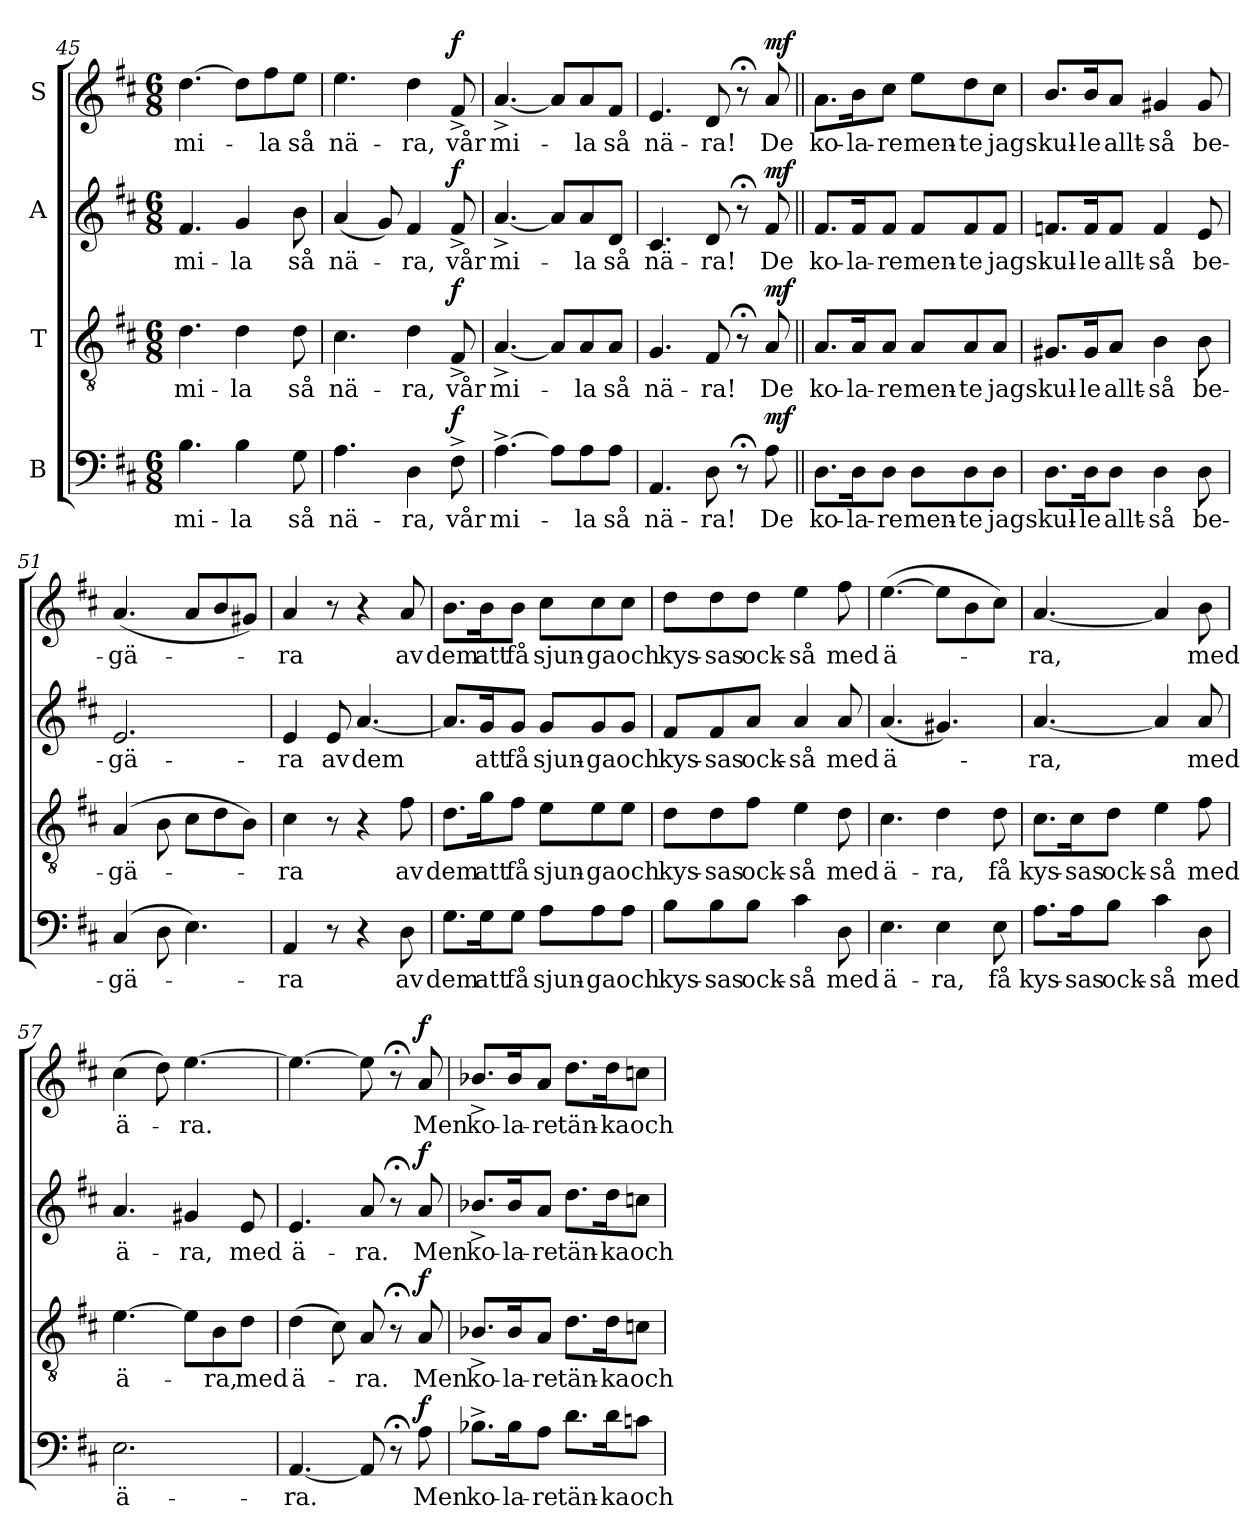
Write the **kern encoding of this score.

**kern	**text	**dynam	**kern	**text	**dynam	**kern	**text	**dynam	**kern	**text	**dynam
*part4	*part4	*part4	*part3	*part3	*part3	*part2	*part2	*part2	*part1	*part1	*part1
*staff4	*staff4	*staff4	*staff3	*staff3	*staff3	*staff2	*staff2	*staff2	*staff1	*staff1	*staff1
*I"B	*	*	*I"T	*	*	*I"A	*	*	*I"S	*	*
*clefF4	*	*	*clefGv2	*	*	*clefG2	*	*	*clefG2	*	*
*k[f#c#]	*	*	*k[f#c#]	*	*	*k[f#c#]	*	*	*k[f#c#]	*	*
*D:	*	*	*D:	*	*	*D:	*	*	*D:	*	*
*M6/8	*	*	*M6/8	*	*	*M6/8	*	*	*M6/8	*	*
=45	=45	=45	=45	=45	=45	=45	=45	=45	=45	=45	=45
!	!LO:LY:b	!	!	!LO:LY:b	!	!	!LO:LY:b	!	!	!LO:LY:b	!
4.B\	mi-	.	4.d\	mi-	.	4.f#/	mi-	.	[4.dd\	mi-	.
!	!LO:LY:b	!	!	!LO:LY:b	!	!	!LO:LY:b	!	!	!	!
4B\	-la	.	4d\	-la	.	4g/	-la	.	8dd\L]	.	.
!	!	!	!	!	!	!	!	!	!	!LO:LY:b	!
.	.	.	.	.	.	.	.	.	8ff#\	-la	.
!	!LO:LY:b	!	!	!LO:LY:b	!	!	!LO:LY:b	!	!	!LO:LY:b	!
8G\	så	.	8d\	så	.	8b\	så	.	8ee\J	så	.
!!LO:LB:g=z
=46	=46	=46	=46	=46	=46	=46	=46	=46	=46	=46	=46
!	!LO:LY:b	!	!	!LO:LY:b	!	!	!LO:LY:b	!	!	!LO:LY:b	!
4.A\	nä-	.	4.c#\	nä-	.	(<4a/	nä-	.	4.ee\	nä-	.
.	.	.	.	.	.	8g/)	.	.	.	.	.
!	!LO:LY:b	!	!	!LO:LY:b	!	!	!LO:LY:b	!	!	!LO:LY:b	!
4D\	-ra,	.	4d\	-ra,	.	4f#/	-ra,	.	4dd\	-ra,	.
!	!LO:LY:b	!LO:DY:a	!	!LO:LY:b	!LO:DY:a	!	!LO:LY:b	!LO:DY:a	!	!LO:LY:b	!LO:DY:a
8F#^>\	vår	f	8F#^</	vår	f	8f#^</	vår	f	8f#^</	vår	f
=47	=47	=47	=47	=47	=47	=47	=47	=47	=47	=47	=47
!	!LO:LY:b	!	!	!LO:LY:b	!	!	!LO:LY:b	!	!	!LO:LY:b	!
[4.A^>\	mi-	.	[4.A^</	mi-	.	[4.a^</	mi-	.	[4.a^</	mi-	.
8A\L]	.	.	8A/L]	.	.	8a/L]	.	.	8a/L]	.	.
!	!LO:LY:b	!	!	!LO:LY:b	!	!	!LO:LY:b	!	!	!LO:LY:b	!
8A\	-la	.	8A/	-la	.	8a/	-la	.	8a/	-la	.
!	!LO:LY:b	!	!	!LO:LY:b	!	!	!LO:LY:b	!	!	!LO:LY:b	!
8A\J	så	.	8A/J	så	.	8d/J	så	.	8f#/J	så	.
=48	=48	=48	=48	=48	=48	=48	=48	=48	=48	=48	=48
!	!LO:LY:b	!	!	!LO:LY:b	!	!	!LO:LY:b	!	!	!LO:LY:b	!
4.AA/	nä-	.	4.G/	nä-	.	4.c#/	nä-	.	4.e/	nä-	.
!	!LO:LY:b	!	!	!LO:LY:b	!	!	!LO:LY:b	!	!	!LO:LY:b	!
8D\	-ra!	.	8F#/	-ra!	.	8d/	-ra!	.	8d/	-ra!	.
8r;<	.	.	8r;<	.	.	8r;<	.	.	8r;<	.	.
!	!LO:LY:b	!LO:DY:a	!	!LO:LY:b	!LO:DY:a	!	!LO:LY:b	!LO:DY:a	!	!LO:LY:b	!LO:DY:a
8A\	De	mf	8A/	De	mf	8f#/	De	mf	8a/	De	mf
=49||	=49||	=49||	=49||	=49||	=49||	=49||	=49||	=49||	=49||	=49||	=49||
!	!LO:LY:b	!	!	!LO:LY:b	!	!	!LO:LY:b	!	!	!LO:LY:b	!
8.D\L	ko-	.	8.A/L	ko-	.	8.f#/L	ko-	.	8.a\L	ko-	.
!	!LO:LY:b	!	!	!LO:LY:b	!	!	!LO:LY:b	!	!	!LO:LY:b	!
16D\k	-la-	.	16A/k	-la-	.	16f#/k	-la-	.	16b\k	-la-	.
!	!LO:LY:b	!	!	!LO:LY:b	!	!	!LO:LY:b	!	!	!LO:LY:b	!
8D\J	-re	.	8A/J	-re	.	8f#/J	-re	.	8cc#\J	-re	.
!	!LO:LY:b	!	!	!LO:LY:b	!	!	!LO:LY:b	!	!	!LO:LY:b	!
8D\L	men-	.	8A/L	men-	.	8f#/L	men-	.	8ee\L	men-	.
!	!LO:LY:b	!	!	!LO:LY:b	!	!	!LO:LY:b	!	!	!LO:LY:b	!
8D\	-te	.	8A/	-te	.	8f#/	-te	.	8dd\	-te	.
!	!LO:LY:b	!	!	!LO:LY:b	!	!	!LO:LY:b	!	!	!LO:LY:b	!
8D\J	jag	.	8A/J	jag	.	8f#/J	jag	.	8cc#\J	jag	.
=50	=50	=50	=50	=50	=50	=50	=50	=50	=50	=50	=50
!	!LO:LY:b	!	!	!LO:LY:b	!	!	!LO:LY:b	!	!	!LO:LY:b	!
8.D\L	skul-	.	8.G#X/L	skul-	.	8.fn/L	skul-	.	8.b/L	skul-	.
!	!LO:LY:b	!	!	!LO:LY:b	!	!	!LO:LY:b	!	!	!LO:LY:b	!
16D\k	-le	.	16G#/k	-le	.	16f/k	-le	.	16b/k	-le	.
!	!LO:LY:b	!	!	!LO:LY:b	!	!	!LO:LY:b	!	!	!LO:LY:b	!
8D\J	allt-	.	8A/J	allt-	.	8f/J	allt-	.	8a/J	allt-	.
!	!LO:LY:b	!	!	!LO:LY:b	!	!	!LO:LY:b	!	!	!LO:LY:b	!
4D\	-så	.	4B\	-så	.	4f/	-så	.	4g#X/	-så	.
!	!LO:LY:b	!	!	!LO:LY:b	!	!	!LO:LY:b	!	!	!LO:LY:b	!
8D\	be-	.	8B\	be-	.	8e/	be-	.	8g#/	be-	.
=51	=51	=51	=51	=51	=51	=51	=51	=51	=51	=51	=51
!	!LO:LY:b	!	!	!LO:LY:b	!	!	!LO:LY:b	!	!	!LO:LY:b	!
(>4C#/	-gä-	.	(>4A/	-gä-	.	2.e/	-gä-	.	(<4.a/	-gä-	.
8D\	.	.	8B\	.	.	.	.	.	.	.	.
4.E\)	.	.	8c#\L	.	.	.	.	.	8a/L	.	.
.	.	.	8d\	.	.	.	.	.	8b/	.	.
.	.	.	8B\J)	.	.	.	.	.	8g#X/J)	.	.
!!LO:PB:g=z
=52	=52	=52	=52	=52	=52	=52	=52	=52	=52	=52	=52
!	!LO:LY:b	!	!	!LO:LY:b	!	!	!LO:LY:b	!	!	!LO:LY:b	!
4AA/	-ra	.	4c#\	-ra	.	4e/	-ra	.	4a/	-ra	.
!	!	!	!	!	!	!	!LO:LY:b	!	!	!	!
8r	.	.	8r	.	.	8e/	av	.	8r	.	.
!	!	!	!	!	!	!	!LO:LY:b	!	!	!	!
4r	.	.	4r	.	.	[4.a/	dem	.	4r	.	.
!	!LO:LY:b	!	!	!LO:LY:b	!	!	!	!	!	!LO:LY:b	!
8D\	av	.	8f#\	av	.	.	.	.	8a/	av	.
=53	=53	=53	=53	=53	=53	=53	=53	=53	=53	=53	=53
!	!LO:LY:b	!	!	!LO:LY:b	!	!	!	!	!	!LO:LY:b	!
8.G\L	dem	.	8.d\L	dem	.	8.a/L]	.	.	8.b\L	dem	.
!	!LO:LY:b	!	!	!LO:LY:b	!	!	!LO:LY:b	!	!	!LO:LY:b	!
16G\k	att	.	16g\k	att	.	16g/k	att	.	16b\k	att	.
!	!LO:LY:b	!	!	!LO:LY:b	!	!	!LO:LY:b	!	!	!LO:LY:b	!
8G\J	få	.	8f#\J	få	.	8g/J	få	.	8b\J	få	.
!	!LO:LY:b	!	!	!LO:LY:b	!	!	!LO:LY:b	!	!	!LO:LY:b	!
8A\L	sjun-	.	8e\L	sjun-	.	8g/L	sjun-	.	8cc#\L	sjun-	.
!	!LO:LY:b	!	!	!LO:LY:b	!	!	!LO:LY:b	!	!	!LO:LY:b	!
8A\	-ga	.	8e\	-ga	.	8g/	-ga	.	8cc#\	-ga	.
!	!LO:LY:b	!	!	!LO:LY:b	!	!	!LO:LY:b	!	!	!LO:LY:b	!
8A\J	och	.	8e\J	och	.	8g/J	och	.	8cc#\J	och	.
=54	=54	=54	=54	=54	=54	=54	=54	=54	=54	=54	=54
!	!LO:LY:b	!	!	!LO:LY:b	!	!	!LO:LY:b	!	!	!LO:LY:b	!
8B\L	kys-	.	8d\L	kys-	.	8f#/L	kys-	.	8dd\L	kys-	.
!	!LO:LY:b	!	!	!LO:LY:b	!	!	!LO:LY:b	!	!	!LO:LY:b	!
8B\	-sas	.	8d\	-sas	.	8f#/	-sas	.	8dd\	-sas	.
!	!LO:LY:b	!	!	!LO:LY:b	!	!	!LO:LY:b	!	!	!LO:LY:b	!
8B\J	ock-	.	8f#\J	ock-	.	8a/J	ock-	.	8dd\J	ock-	.
!	!LO:LY:b	!	!	!LO:LY:b	!	!	!LO:LY:b	!	!	!LO:LY:b	!
4c#\	-så	.	4e\	-så	.	4a/	-så	.	4ee\	-så	.
!	!LO:LY:b	!	!	!LO:LY:b	!	!	!LO:LY:b	!	!	!LO:LY:b	!
8D\	med	.	8d\	med	.	8a/	med	.	8ff#\	med	.
=55	=55	=55	=55	=55	=55	=55	=55	=55	=55	=55	=55
!	!LO:LY:b	!	!	!LO:LY:b	!	!	!LO:LY:b	!	!	!LO:LY:b	!
4.E\	ä-	.	4.c#\	ä-	.	(<4.a/	ä-	.	(>[4.ee\	ä-	.
!	!LO:LY:b	!	!	!LO:LY:b	!	!	!	!	!	!	!
4E\	-ra,	.	4d\	-ra,	.	4.g#X/)	.	.	8ee\L]	.	.
.	.	.	.	.	.	.	.	.	8b\	.	.
!	!LO:LY:b	!	!	!LO:LY:b	!	!	!	!	!	!	!
8E\	få	.	8d\	få	.	.	.	.	8cc#\J)	.	.
=56	=56	=56	=56	=56	=56	=56	=56	=56	=56	=56	=56
!	!LO:LY:b	!	!	!LO:LY:b	!	!	!LO:LY:b	!	!	!LO:LY:b	!
8.A\L	kys-	.	8.c#\L	kys-	.	[4.a/	-ra,	.	[4.a/	-ra,	.
!	!LO:LY:b	!	!	!LO:LY:b	!	!	!	!	!	!	!
16A\k	-sas	.	16c#\k	-sas	.	.	.	.	.	.	.
!	!LO:LY:b	!	!	!LO:LY:b	!	!	!	!	!	!	!
8B\J	ock-	.	8d\J	ock-	.	.	.	.	.	.	.
!	!LO:LY:b	!	!	!LO:LY:b	!	!	!	!	!	!	!
4c#\	-så	.	4e\	-så	.	4a/]	.	.	4a/]	.	.
!	!LO:LY:b	!	!	!LO:LY:b	!	!	!LO:LY:b	!	!	!LO:LY:b	!
8D\	med	.	8f#\	med	.	8a/	med	.	8b\	med	.
!!LO:LB:g=z
=57	=57	=57	=57	=57	=57	=57	=57	=57	=57	=57	=57
!	!LO:LY:b	!	!	!LO:LY:b	!	!	!LO:LY:b	!	!	!LO:LY:b	!
2.E\	ä-	.	[4.e\	ä-	.	4.a/	ä-	.	(>4cc#\	ä-	.
.	.	.	.	.	.	.	.	.	8dd\)	.	.
!	!	!	!	!	!	!	!LO:LY:b	!	!	!LO:LY:b	!
.	.	.	8e\L]	.	.	4g#X/	-ra,	.	[4.ee\	-ra.	.
!	!	!	!	!LO:LY:b	!	!	!	!	!	!	!
.	.	.	8B\	-ra,	.	.	.	.	.	.	.
!	!	!	!	!LO:LY:b	!	!	!LO:LY:b	!	!	!	!
.	.	.	8d\J	med	.	8e/	med	.	.	.	.
=58	=58	=58	=58	=58	=58	=58	=58	=58	=58	=58	=58
!	!LO:LY:b	!	!	!LO:LY:b	!	!	!LO:LY:b	!	!	!	!
[4.AA/	-ra.	.	(>4d\	ä-	.	4.e/	ä-	.	4.ee\_	.	.
.	.	.	8c#\)	.	.	.	.	.	.	.	.
!	!	!	!	!LO:LY:b	!	!	!LO:LY:b	!	!	!	!
8AA/]	.	.	8A/	-ra.	.	8a/	-ra.	.	8ee\]	.	.
8r;<	.	.	8r;<	.	.	8r;<	.	.	8r;<	.	.
!	!LO:LY:b	!LO:DY:a	!	!LO:LY:b	!LO:DY:a	!	!LO:LY:b	!LO:DY:a	!	!LO:LY:b	!LO:DY:a
8A\	Men	f	8A/	Men	f	8a/	Men	f	8a/	Men	f
=59	=59	=59	=59	=59	=59	=59	=59	=59	=59	=59	=59
!	!LO:LY:b	!	!	!LO:LY:b	!	!	!LO:LY:b	!	!	!LO:LY:b	!
8.B-X^>\L	ko-	.	8.B-X^</L	ko-	.	8.b-X^</L	ko-	.	8.b-X^</L	ko-	.
!	!LO:LY:b	!	!	!LO:LY:b	!	!	!LO:LY:b	!	!	!LO:LY:b	!
16B-\k	-la-	.	16B-/k	-la-	.	16b-/k	-la-	.	16b-/k	-la-	.
!	!LO:LY:b	!	!	!LO:LY:b	!	!	!LO:LY:b	!	!	!LO:LY:b	!
8A\J	-re	.	8A/J	-re	.	8a/J	-re	.	8a/J	-re	.
!	!LO:LY:b	!	!	!LO:LY:b	!	!	!LO:LY:b	!	!	!LO:LY:b	!
8.d\L	tän-	.	8.d\L	tän-	.	8.dd\L	tän-	.	8.dd\L	tän-	.
!	!LO:LY:b	!	!	!LO:LY:b	!	!	!LO:LY:b	!	!	!LO:LY:b	!
16d\k	-ka	.	16d\k	-ka	.	16dd\k	-ka	.	16dd\k	-ka	.
!	!LO:LY:b	!	!	!LO:LY:b	!	!	!LO:LY:b	!	!	!LO:LY:b	!
8cn\J	och	.	8cn\J	och	.	8ccn\J	och	.	8ccn\J	och	.
=	=	=	=	=	=	=	=	=	=	=	=
*-	*-	*-	*-	*-	*-	*-	*-	*-	*-	*-	*-
